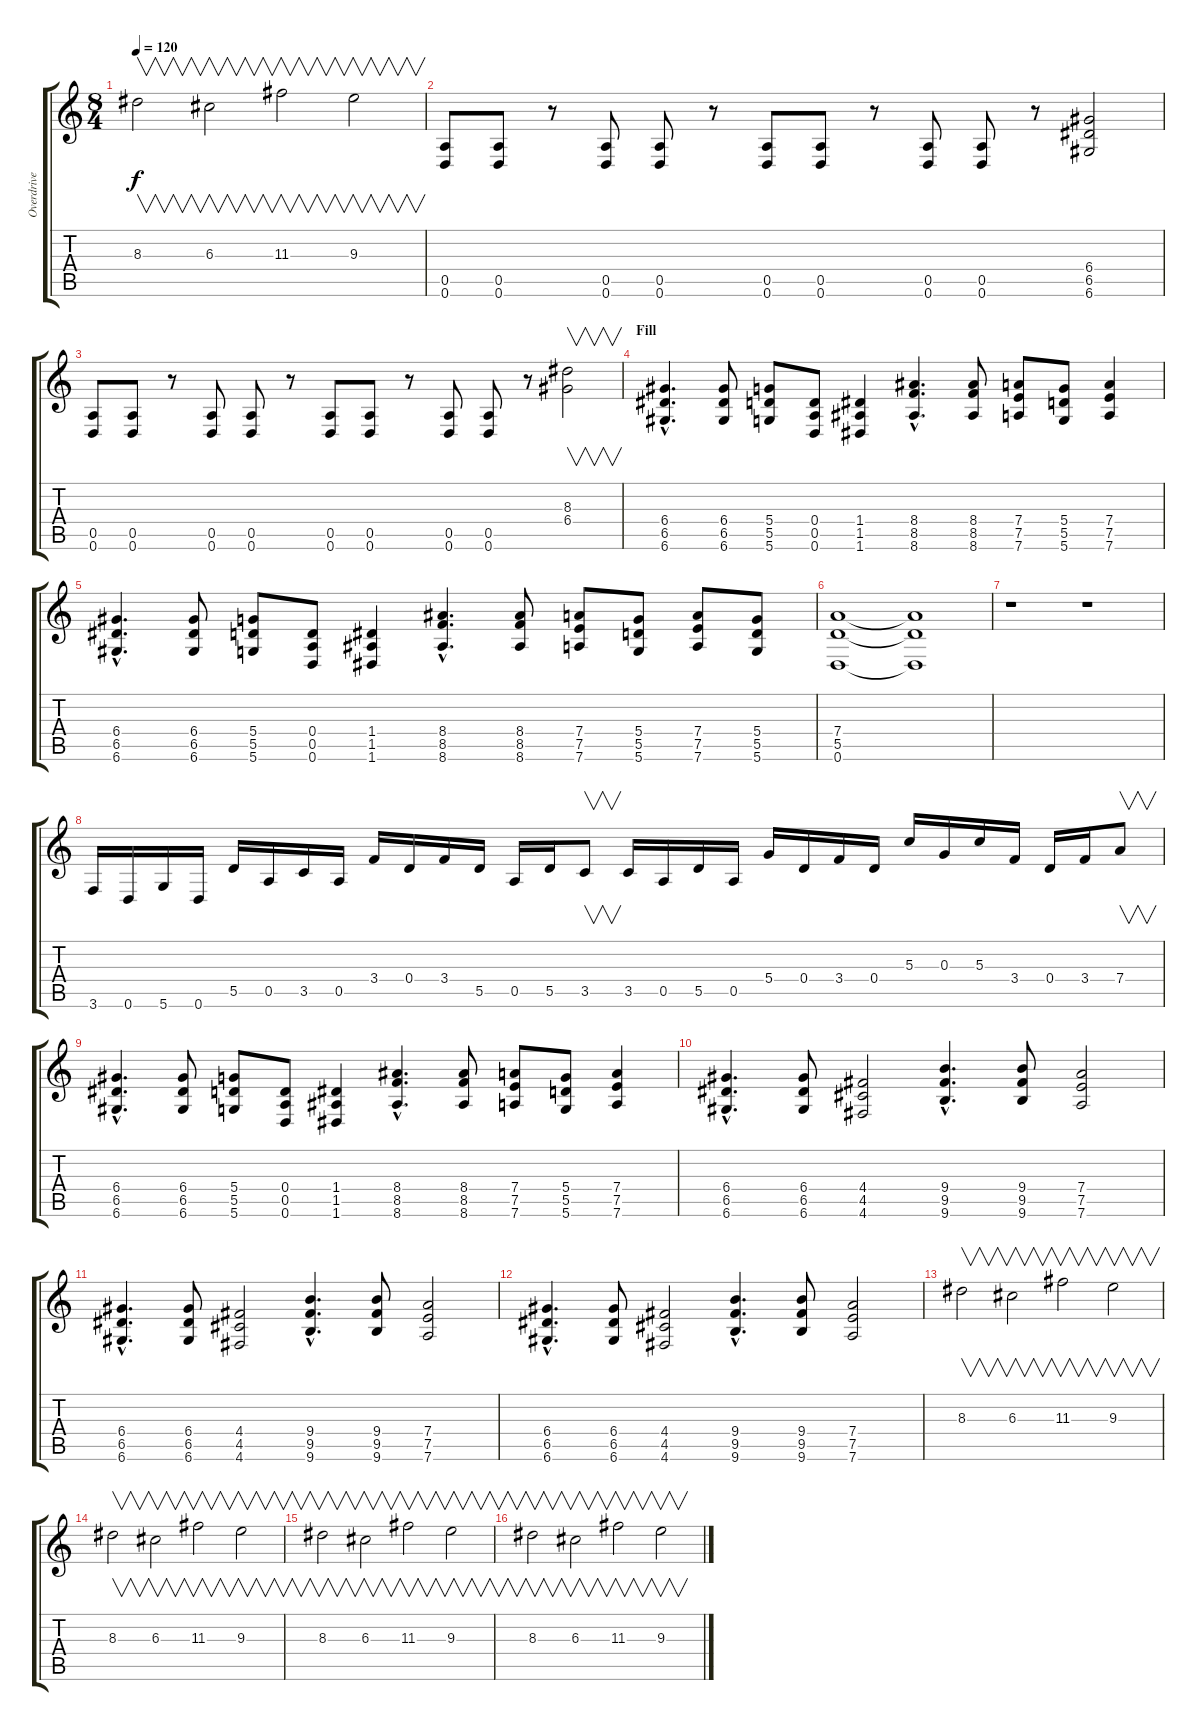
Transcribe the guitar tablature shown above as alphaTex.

\track ("Overdrive" "Overdrive") {instrument overdrivenguitar}
\staff {score tabs}
\tuning (E4 B3 G3 D3 A2 D2) {hide}
\ts (8 4)
\tempo 120
\clef g2
\ks c
8.3.2{v dy f} 6.3.2{v} 11.3.2{v} 9.3.2{v} |
(0.5 0.6).8 (0.5 0.6).8 r.8 (0.5 0.6).8 (0.5 0.6).8 r.8 (0.5 0.6).8 (0.5 0.6).8 r.8 (0.5 0.6).8 (0.5 0.6).8 r.8 (6.4 6.5 6.6).2 |
(0.5 0.6).8 (0.5 0.6).8 r.8 (0.5 0.6).8 (0.5 0.6).8 r.8 (0.5 0.6).8 (0.5 0.6).8 r.8 (0.5 0.6).8 (0.5 0.6).8 r.8 (8.3 6.4).2{v} |
\section ("" "Fill")
(6.4{hac} 6.5{hac} 6.6{hac}).4{d} (6.4 6.5 6.6).8 (5.4 5.5 5.6).8 (0.4 0.5 0.6).8 (1.4 1.5 1.6).4 (8.4{hac} 8.5{hac} 8.6{hac}).4{d} (8.4 8.5 8.6).8 (7.4 7.5 7.6).8 (5.4 5.5 5.6).8 (7.4 7.5 7.6).4 |
(6.4{hac} 6.5{hac} 6.6{hac}).4{d} (6.4 6.5 6.6).8 (5.4 5.5 5.6).8 (0.4 0.5 0.6).8 (1.4 1.5 1.6).4 (8.4{hac} 8.5{hac} 8.6{hac}).4{d} (8.4 8.5 8.6).8 (7.4 7.5 7.6).8 (5.4 5.5 5.6).8 (7.4 7.5 7.6).8 (5.4 5.5 5.6).8 |
(7.4 5.5 0.6).1 (7.4{t} 5.5{t} 0.6{t}).1 |
r.1 r.1 |
3.6.16 0.6.16 5.6.16 0.6.16 5.5.16 0.5.16 3.5.16 0.5.16 3.4.16 0.4.16 3.4.16 5.5.16 0.5.16 5.5.16 3.5.8{v} 3.5.16 0.5.16 5.5.16 0.5.16 5.4.16 0.4.16 3.4.16 0.4.16 5.3.16 0.3.16 5.3.16 3.4.16 0.4.16 3.4.16 7.4.8{v} |
(6.4{hac} 6.5{hac} 6.6{hac}).4{d} (6.4 6.5 6.6).8 (5.4 5.5 5.6).8 (0.4 0.5 0.6).8 (1.4 1.5 1.6).4 (8.4{hac} 8.5{hac} 8.6{hac}).4{d} (8.4 8.5 8.6).8 (7.4 7.5 7.6).8 (5.4 5.5 5.6).8 (7.4 7.5 7.6).4 |
(6.4{hac} 6.5{hac} 6.6{hac}).4{d} (6.4 6.5 6.6).8 (4.4 4.5 4.6).2 (9.4{hac} 9.5{hac} 9.6{hac}).4{d} (9.4 9.5 9.6).8 (7.4 7.5 7.6).2 |
(6.4{hac} 6.5{hac} 6.6{hac}).4{d} (6.4 6.5 6.6).8 (4.4 4.5 4.6).2 (9.4{hac} 9.5{hac} 9.6{hac}).4{d} (9.4 9.5 9.6).8 (7.4 7.5 7.6).2 |
(6.4{hac} 6.5{hac} 6.6{hac}).4{d} (6.4 6.5 6.6).8 (4.4 4.5 4.6).2 (9.4{hac} 9.5{hac} 9.6{hac}).4{d} (9.4 9.5 9.6).8 (7.4 7.5 7.6).2 |
8.3.2{v} 6.3.2{v} 11.3.2{v} 9.3.2{v} |
8.3.2{v} 6.3.2{v} 11.3.2{v} 9.3.2{v} |
8.3.2{v} 6.3.2{v} 11.3.2{v} 9.3.2{v} |
8.3.2{v} 6.3.2{v} 11.3.2{v} 9.3.2{v}
